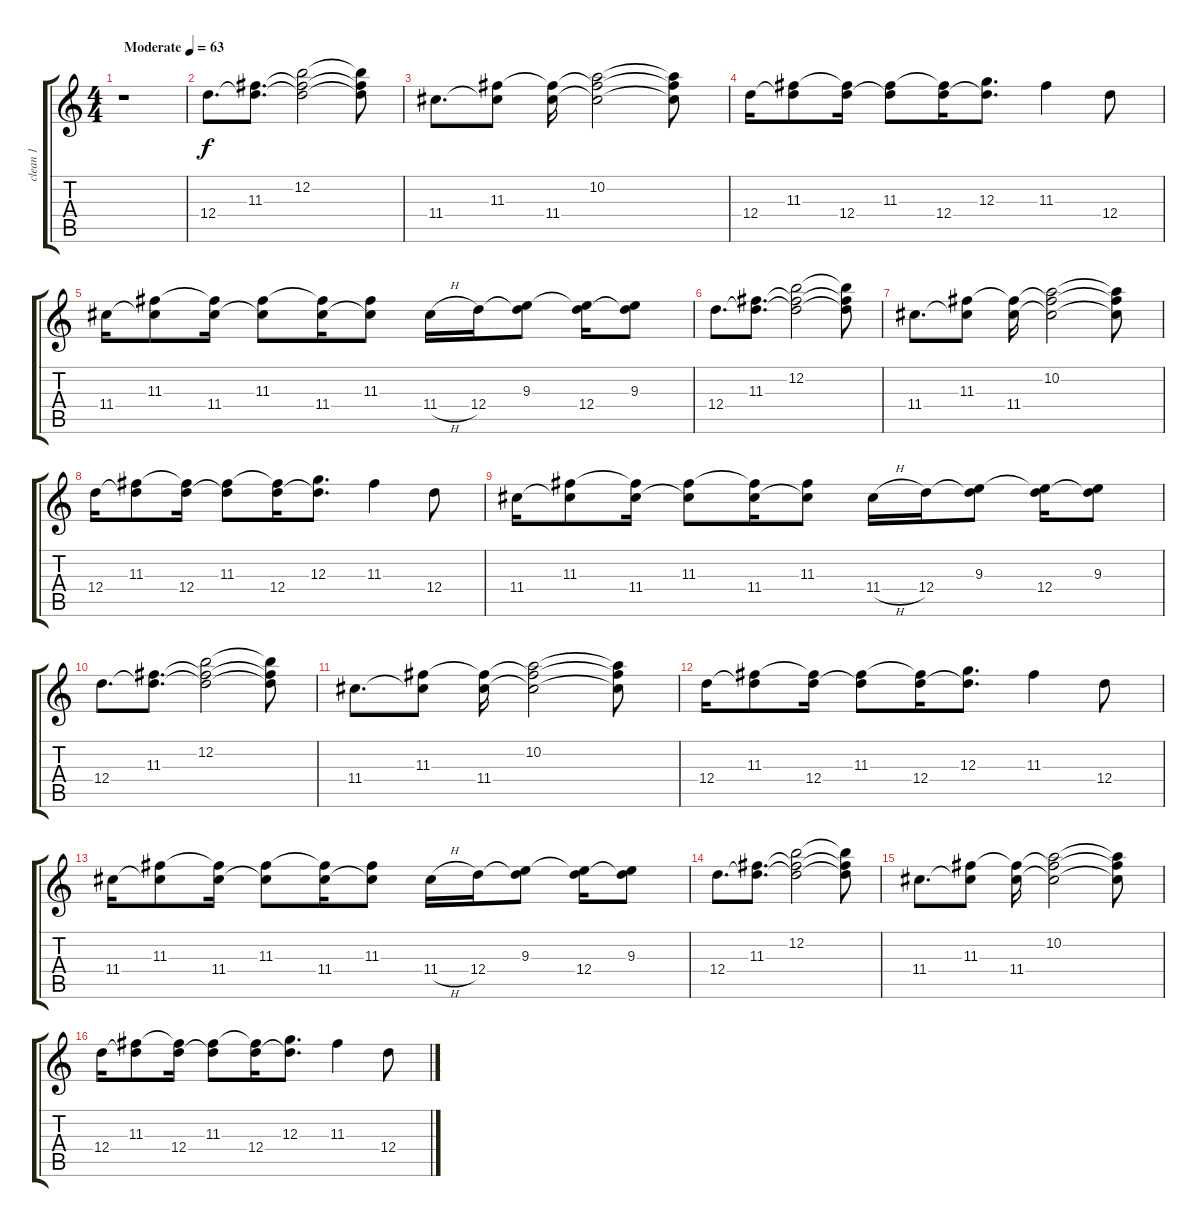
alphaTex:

\track ("clean 1" "clean 1") {instrument electricguitarclean}
\staff {score tabs}
\tuning (E4 B3 G3 D3 A2 D2) {hide}
\ts (4 4)
\tempo (63 "Moderate")
\clef g2
\ks c
r.1{dy f instrument electricguitarclean} |
12.4.8{d} (11.3 12.4{t}).8{d} (12.2 11.3{t} 12.4{t}).2 (12.2{t} 11.3{t} 12.4{t}).8 |
11.4.8{d} (11.3 11.4{t}).8 (11.3{t} 11.4).16 (10.2 11.3{t} 11.4{t}).2 (10.2{t} 11.3{t} 11.4{t}).8 |
12.4.16 (11.3 12.4{t}).8 (11.3{t} 12.4).16 (11.3 12.4{t}).8 (11.3{t} 12.4).16 (12.3 12.4{t}).8{d} 11.3.4 12.4.8 |
11.4.16 (11.3 11.4{t}).8 (11.3{t} 11.4).16 (11.3 11.4{t}).8 (11.3{t} 11.4).16 (11.3 11.4{t}).8 11.4{h}.16 12.4.16 (9.3 12.4{t}).8 (9.3{t} 12.4).16 (9.3 12.4{t}).8 |
12.4.8{d} (11.3 12.4{t}).8{d} (12.2 11.3{t} 12.4{t}).2 (12.2{t} 11.3{t} 12.4{t}).8 |
11.4.8{d} (11.3 11.4{t}).8 (11.3{t} 11.4).16 (10.2 11.3{t} 11.4{t}).2 (10.2{t} 11.3{t} 11.4{t}).8 |
12.4.16 (11.3 12.4{t}).8 (11.3{t} 12.4).16 (11.3 12.4{t}).8 (11.3{t} 12.4).16 (12.3 12.4{t}).8{d} 11.3.4 12.4.8 |
11.4.16 (11.3 11.4{t}).8 (11.3{t} 11.4).16 (11.3 11.4{t}).8 (11.3{t} 11.4).16 (11.3 11.4{t}).8 11.4{h}.16 12.4.16 (9.3 12.4{t}).8 (9.3{t} 12.4).16 (9.3 12.4{t}).8 |
12.4.8{d} (11.3 12.4{t}).8{d} (12.2 11.3{t} 12.4{t}).2 (12.2{t} 11.3{t} 12.4{t}).8 |
11.4.8{d} (11.3 11.4{t}).8 (11.3{t} 11.4).16 (10.2 11.3{t} 11.4{t}).2 (10.2{t} 11.3{t} 11.4{t}).8 |
12.4.16 (11.3 12.4{t}).8 (11.3{t} 12.4).16 (11.3 12.4{t}).8 (11.3{t} 12.4).16 (12.3 12.4{t}).8{d} 11.3.4 12.4.8 |
11.4.16 (11.3 11.4{t}).8 (11.3{t} 11.4).16 (11.3 11.4{t}).8 (11.3{t} 11.4).16 (11.3 11.4{t}).8 11.4{h}.16 12.4.16 (9.3 12.4{t}).8 (9.3{t} 12.4).16 (9.3 12.4{t}).8 |
12.4.8{d} (11.3 12.4{t}).8{d} (12.2 11.3{t} 12.4{t}).2 (12.2{t} 11.3{t} 12.4{t}).8 |
11.4.8{d} (11.3 11.4{t}).8 (11.3{t} 11.4).16 (10.2 11.3{t} 11.4{t}).2 (10.2{t} 11.3{t} 11.4{t}).8 |
12.4.16 (11.3 12.4{t}).8 (11.3{t} 12.4).16 (11.3 12.4{t}).8 (11.3{t} 12.4).16 (12.3 12.4{t}).8{d} 11.3.4 12.4.8
